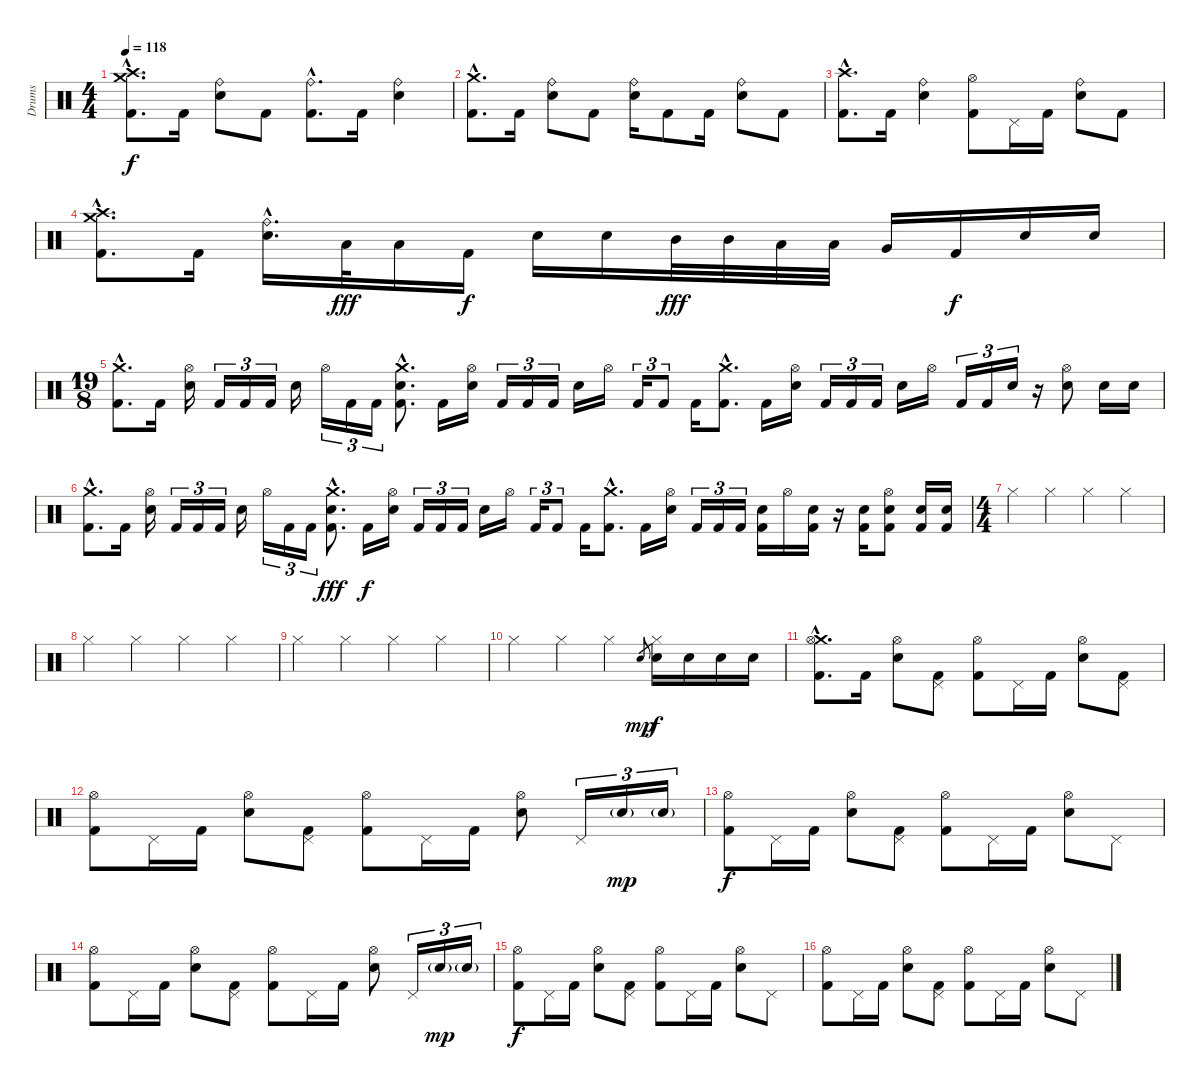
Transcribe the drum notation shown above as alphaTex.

\track ("Drums" "Drums") {instrument percussion}
\staff {score}
\articulation defaults
\ts (4 4)
\tempo 118
\clef neutral
\ks c
("Crash high (hit)"{hac} "Crash medium (hit)"{hac} "Kick (hit) 2"{hac}).8{d dy f} "Kick (hit) 2".16 ("Ride (bell)" "Electric Snare (hit)").8 "Kick (hit) 2".8 ("Ride (bell)"{hac} "Kick (hit) 2"{hac}).8{d} "Kick (hit) 2".16 ("Ride (bell)" "Electric Snare (hit)").4 |
("Crash medium (hit)"{hac} "Kick (hit) 2"{hac}).8{d} "Kick (hit) 2".16 ("Ride (bell)" "Electric Snare (hit)").8 "Kick (hit) 2".8 ("Ride (bell)" "Electric Snare (hit)").16 "Kick (hit) 2".8 "Kick (hit) 2".16 ("Ride (bell)" "Electric Snare (hit)").8 "Kick (hit) 2".8 |
("Crash high (hit)"{hac} "Kick (hit) 2"{hac}).8{d} "Kick (hit) 2".16 ("Ride (bell)" "Electric Snare (hit)").4 ("Hi-Hat (open)" "Kick (hit) 2").8 "Pedal Hi-Hat (hit)".16 "Kick (hit) 2".16 ("Ride (bell)" "Electric Snare (hit)").8 "Kick (hit) 2".8 |
("Crash medium (hit)"{hac} "Crash high (hit)"{hac} "Kick (hit) 2"{hac}).8{d} "Kick (hit) 2".16 ("Ride (bell)"{hac} "Electric Snare (hit)"{hac}).16{d} "Low Tom (hit)".32{dy fff} "Low Tom (hit)".16 "Kick (hit) 2".16{dy f} "Electric Snare (hit)".16 "Electric Snare (hit)".16 "Mid Tom (hit)".32{dy fff} "Mid Tom (hit)".32 "Low Tom (hit)".32 "Low Tom (hit)".32 "Very Low Tom (hit)".16 "Kick (hit) 2".16{dy f} "Electric Snare (hit)".16 "Electric Snare (hit)".16 |
\ts (19 8)
("Crash medium (hit)"{hac} "Kick (hit) 2"{hac}).8{d} "Kick (hit) 2".16 ("Hi-Hat (open)" "Electric Snare (hit)").16 "Kick (hit) 2".16{tu (3 2)} "Kick (hit) 2".16{tu (3 2)} "Kick (hit) 2".16{tu (3 2)} "Electric Snare (hit)".16 "Hi-Hat (open)".16{tu (3 2)} "Kick (hit) 2".16{tu (3 2)} "Kick (hit) 2".16{tu (3 2)} ("Crash medium (hit)"{hac} "Electric Snare (hit)"{hac} "Kick (hit) 2"{hac}).8{d} "Kick (hit) 2".16 ("Hi-Hat (open)" "Electric Snare (hit)").16 "Kick (hit) 2".16{tu (3 2)} "Kick (hit) 2".16{tu (3 2)} "Kick (hit) 2".16{tu (3 2)} "Electric Snare (hit)".16 "Hi-Hat (open)".16 "Kick (hit) 2".16{tu (3 2)} "Kick (hit) 2".8{tu (3 2)} "Kick (hit) 2".16 ("Crash medium (hit)"{hac} "Kick (hit) 2"{hac}).8{d} "Kick (hit) 2".16 ("Hi-Hat (open)" "Electric Snare (hit)").16 "Kick (hit) 2".16{tu (3 2)} "Kick (hit) 2".16{tu (3 2)} "Kick (hit) 2".16{tu (3 2)} "Electric Snare (hit)".16 "Hi-Hat (open)".16 "Kick (hit) 2".16{tu (3 2)} "Kick (hit) 2".16{tu (3 2)} "Electric Snare (hit)".16{tu (3 2)} r.16 ("Hi-Hat (open)" "Electric Snare (hit)").8 "Electric Snare (hit)".16 "Electric Snare (hit)".16 |
("Crash medium (hit)"{hac} "Kick (hit) 2"{hac}).8{d} "Kick (hit) 2".16 ("Hi-Hat (open)" "Electric Snare (hit)").16 "Kick (hit) 2".16{tu (3 2)} "Kick (hit) 2".16{tu (3 2)} "Kick (hit) 2".16{tu (3 2)} "Electric Snare (hit)".16 "Hi-Hat (open)".16{tu (3 2)} "Kick (hit) 2".16{tu (3 2)} "Kick (hit) 2".16{tu (3 2)} ("Crash medium (hit)"{hac} "Electric Snare (hit)"{hac} "Kick (hit) 2"{hac}).8{d dy fff} "Kick (hit) 2".16{dy f} ("Hi-Hat (open)" "Electric Snare (hit)").16 "Kick (hit) 2".16{tu (3 2)} "Kick (hit) 2".16{tu (3 2)} "Kick (hit) 2".16{tu (3 2)} "Electric Snare (hit)".16 "Hi-Hat (open)".16 "Kick (hit) 2".16{tu (3 2)} "Kick (hit) 2".8{tu (3 2)} "Kick (hit) 2".16 ("Crash medium (hit)"{hac} "Kick (hit) 2"{hac}).8{d} "Kick (hit) 2".16 ("Hi-Hat (open)" "Electric Snare (hit)").16 "Kick (hit) 2".16{tu (3 2)} "Kick (hit) 2".16{tu (3 2)} "Kick (hit) 2".16{tu (3 2)} ("Electric Snare (hit)" "Kick (hit) 2").16 "Hi-Hat (open)".16 ("Electric Snare (hit)" "Kick (hit) 2").16 r.16 ("Electric Snare (hit)" "Kick (hit) 2").16 ("Hi-Hat (open)" "Electric Snare (hit)" "Kick (hit) 2").8 ("Electric Snare (hit)" "Kick (hit) 2").16 ("Electric Snare (hit)" "Kick (hit) 2").16 |
\ts (4 4)
"Hi-Hat (closed)".4 "Hi-Hat (closed)".4 "Hi-Hat (closed)".4 "Hi-Hat (closed)".4 |
"Hi-Hat (closed)".4 "Hi-Hat (closed)".4 "Hi-Hat (closed)".4 "Hi-Hat (closed)".4 |
"Hi-Hat (closed)".4 "Hi-Hat (closed)".4 "Hi-Hat (closed)".4 "Hi-Hat (closed)".4 |
"Hi-Hat (closed)".4 "Hi-Hat (closed)".4 "Hi-Hat (closed)".4 "Electric Snare (hit)".8{gr dy mp} ("Hi-Hat (closed)" "Electric Snare (hit)").16{dy f} "Electric Snare (hit)".16 "Electric Snare (hit)".16 "Electric Snare (hit)".16 |
("Crash medium (hit)"{hac} "Hi-Hat (open)"{hac} "Kick (hit) 2"{hac}).8{d} "Kick (hit) 2".16 ("Hi-Hat (open)" "Electric Snare (hit)").8 ("Pedal Hi-Hat (hit)" "Kick (hit) 2").8 ("Hi-Hat (open)" "Kick (hit) 2").8 "Pedal Hi-Hat (hit)".16 "Kick (hit) 2".16 ("Hi-Hat (open)" "Electric Snare (hit)").8 ("Pedal Hi-Hat (hit)" "Kick (hit) 2").8 |
("Hi-Hat (open)" "Kick (hit) 2").8 "Pedal Hi-Hat (hit)".16 "Kick (hit) 2".16 ("Hi-Hat (open)" "Electric Snare (hit)").8 ("Pedal Hi-Hat (hit)" "Kick (hit) 2").8 ("Hi-Hat (open)" "Kick (hit) 2").8 "Pedal Hi-Hat (hit)".16 "Kick (hit) 2".16 ("Hi-Hat (open)" "Electric Snare (hit)").8 "Pedal Hi-Hat (hit)".16{tu (3 2)} "Electric Snare (hit)"{g}.16{tu (3 2) dy mp} "Electric Snare (hit)"{g}.16{tu (3 2)} |
("Hi-Hat (open)" "Kick (hit) 2").8{dy f} "Pedal Hi-Hat (hit)".16 "Kick (hit) 2".16 ("Hi-Hat (open)" "Electric Snare (hit)").8 ("Pedal Hi-Hat (hit)" "Kick (hit) 2").8 ("Hi-Hat (open)" "Kick (hit) 2").8 "Pedal Hi-Hat (hit)".16 "Kick (hit) 2".16 ("Hi-Hat (open)" "Electric Snare (hit)").8 "Pedal Hi-Hat (hit)".8 |
("Hi-Hat (open)" "Kick (hit) 2").8 "Pedal Hi-Hat (hit)".16 "Kick (hit) 2".16 ("Hi-Hat (open)" "Electric Snare (hit)").8 ("Pedal Hi-Hat (hit)" "Kick (hit) 2").8 ("Hi-Hat (open)" "Kick (hit) 2").8 "Pedal Hi-Hat (hit)".16 "Kick (hit) 2".16 ("Hi-Hat (open)" "Electric Snare (hit)").8 "Pedal Hi-Hat (hit)".16{tu (3 2)} "Electric Snare (hit)"{g}.16{tu (3 2) dy mp} "Electric Snare (hit)"{g}.16{tu (3 2)} |
("Hi-Hat (open)" "Kick (hit) 2").8{dy f} "Pedal Hi-Hat (hit)".16 "Kick (hit) 2".16 ("Hi-Hat (open)" "Electric Snare (hit)").8 ("Pedal Hi-Hat (hit)" "Kick (hit) 2").8 ("Hi-Hat (open)" "Kick (hit) 2").8 "Pedal Hi-Hat (hit)".16 "Kick (hit) 2".16 ("Hi-Hat (open)" "Electric Snare (hit)").8 "Pedal Hi-Hat (hit)".8 |
("Hi-Hat (open)" "Kick (hit) 2").8 "Pedal Hi-Hat (hit)".16 "Kick (hit) 2".16 ("Hi-Hat (open)" "Electric Snare (hit)").8 ("Pedal Hi-Hat (hit)" "Kick (hit) 2").8 ("Hi-Hat (open)" "Kick (hit) 2").8 "Pedal Hi-Hat (hit)".16 "Kick (hit) 2".16 ("Hi-Hat (open)" "Electric Snare (hit)").8 "Pedal Hi-Hat (hit)".8
